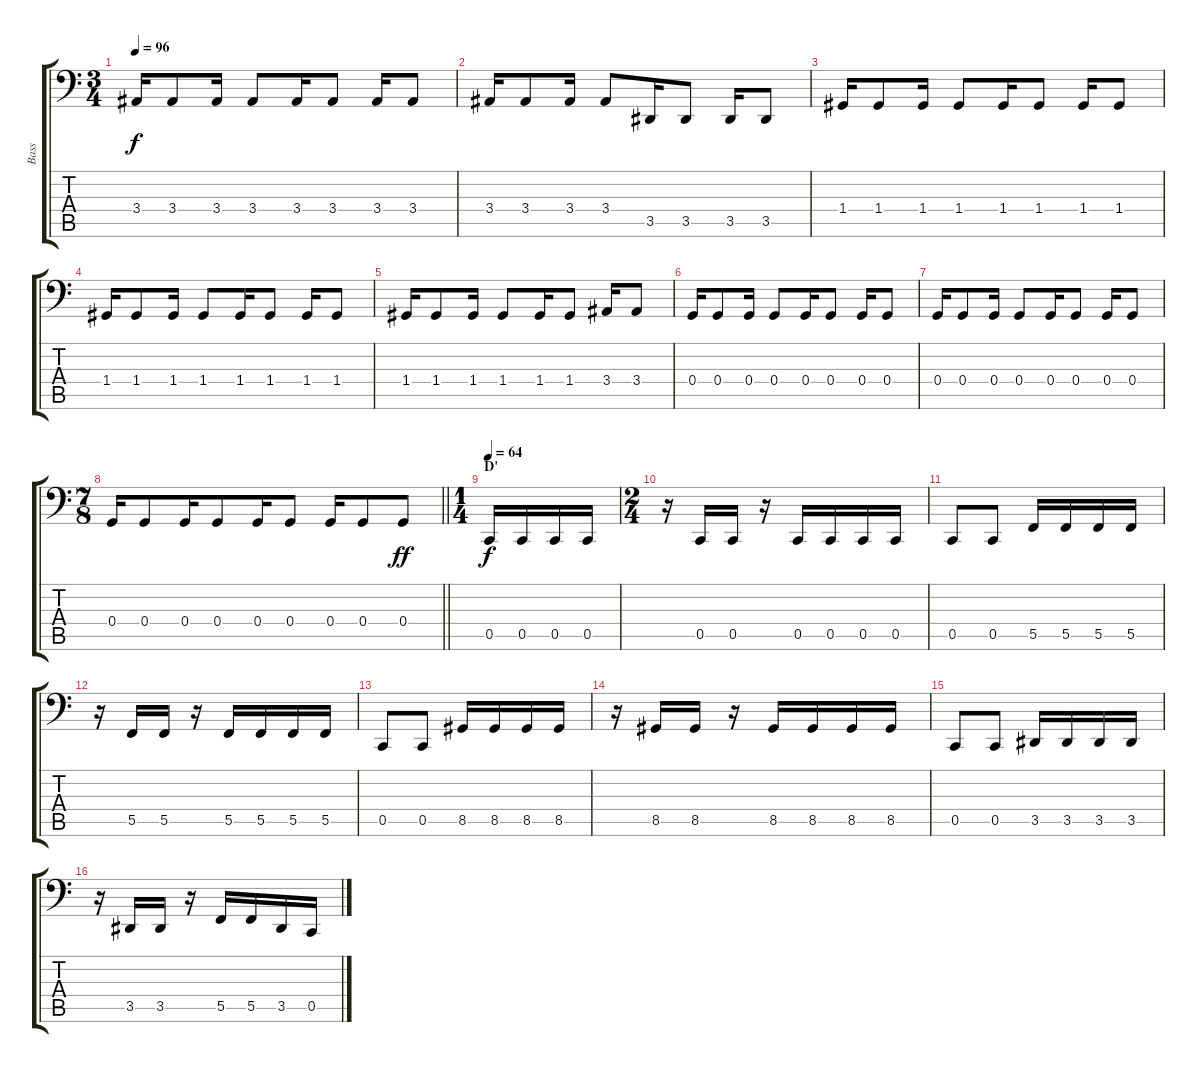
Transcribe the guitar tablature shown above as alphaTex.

\track ("Bass" "Bass") {instrument electricbasspick}
\staff {score tabs}
\tuning (Bb2 F2 C2 G1 C1 A0) {hide}
\ts (3 4)
\tempo 96
\clef f4
\ks c
3.4.16{dy f} 3.4.8 3.4.16 3.4.8 3.4.16 3.4.8 3.4.16 3.4.8 |
3.4.16 3.4.8 3.4.16 3.4.8 3.5.16 3.5.8 3.5.16 3.5.8 |
1.4.16 1.4.8 1.4.16 1.4.8 1.4.16 1.4.8 1.4.16 1.4.8 |
1.4.16 1.4.8 1.4.16 1.4.8 1.4.16 1.4.8 1.4.16 1.4.8 |
1.4.16 1.4.8 1.4.16 1.4.8 1.4.16 1.4.8 3.4.16 3.4.8 |
0.4.16 0.4.8 0.4.16 0.4.8 0.4.16 0.4.8 0.4.16 0.4.8 |
0.4.16 0.4.8 0.4.16 0.4.8 0.4.16 0.4.8 0.4.16 0.4.8 |
\ts (7 8)
\barLineRight lightlight
0.4.16 0.4.8 0.4.16 0.4.8 0.4.16 0.4.8 0.4.16 0.4.8 0.4.8{dy ff} |
\ts (1 4)
\section ("" "D'")
\tempo 64
0.5.16{dy f} 0.5.16 0.5.16 0.5.16 |
\ts (2 4)
r.16 0.5.16 0.5.16 r.16 0.5.16 0.5.16 0.5.16 0.5.16 |
0.5.8 0.5.8 5.5.16 5.5.16 5.5.16 5.5.16 |
r.16 5.5.16 5.5.16 r.16 5.5.16 5.5.16 5.5.16 5.5.16 |
0.5.8 0.5.8 8.5.16 8.5.16 8.5.16 8.5.16 |
r.16 8.5.16 8.5.16 r.16 8.5.16 8.5.16 8.5.16 8.5.16 |
0.5.8 0.5.8 3.5.16 3.5.16 3.5.16 3.5.16 |
r.16 3.5.16 3.5.16 r.16 5.5.16 5.5.16 3.5.16 0.5.16
